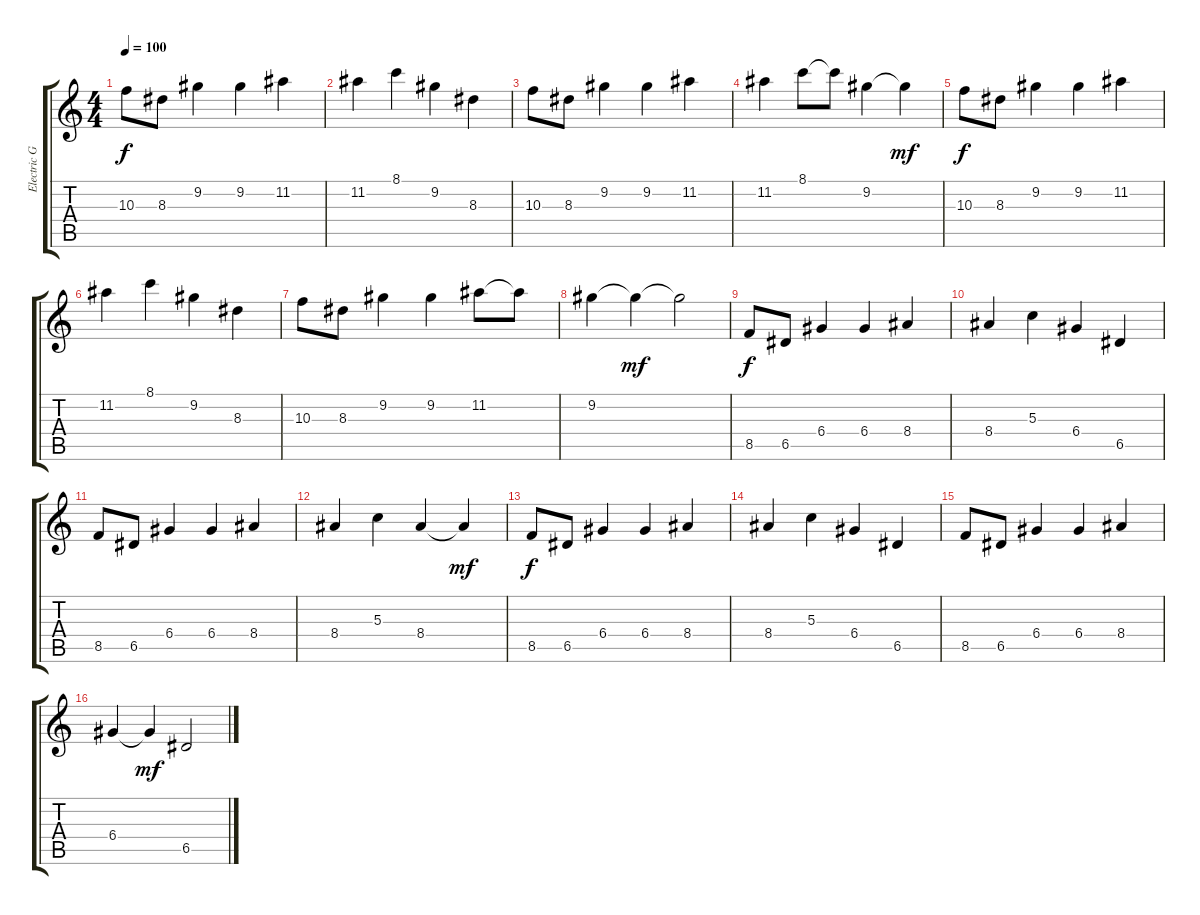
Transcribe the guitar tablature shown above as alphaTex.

\track ("Electric Guitar" "Electric G") {instrument electricguitarclean}
\staff {score tabs}
\tuning (E4 B3 G3 D3 A2 E2) {hide}
\ts (4 4)
\tempo 100
\clef g2
\ks c
10.3.8{dy f instrument electricguitarclean} 8.3.8 9.2.4 9.2.4 11.2.4 |
11.2.4 8.1.4 9.2.4 8.3.4 |
10.3.8 8.3.8 9.2.4 9.2.4 11.2.4 |
11.2.4 8.1.8 8.1{t}.8 9.2.4 9.2{t}.4{dy mf} |
10.3.8{dy f} 8.3.8 9.2.4 9.2.4 11.2.4 |
11.2.4 8.1.4 9.2.4 8.3.4 |
10.3.8 8.3.8 9.2.4 9.2.4 11.2.8 11.2{t}.8 |
9.2.4 9.2{t}.4{dy mf} 9.2{t}.2 |
8.5.8{dy f} 6.5.8 6.4.4 6.4.4 8.4.4 |
8.4.4 5.3.4 6.4.4 6.5.4 |
8.5.8 6.5.8 6.4.4 6.4.4 8.4.4 |
8.4.4 5.3.4 8.4.4 8.4{t}.4{dy mf} |
8.5.8{dy f} 6.5.8 6.4.4 6.4.4 8.4.4 |
8.4.4 5.3.4 6.4.4 6.5.4 |
8.5.8 6.5.8 6.4.4 6.4.4 8.4.4 |
6.4.4 6.4{t}.4{dy mf} 6.5.2
